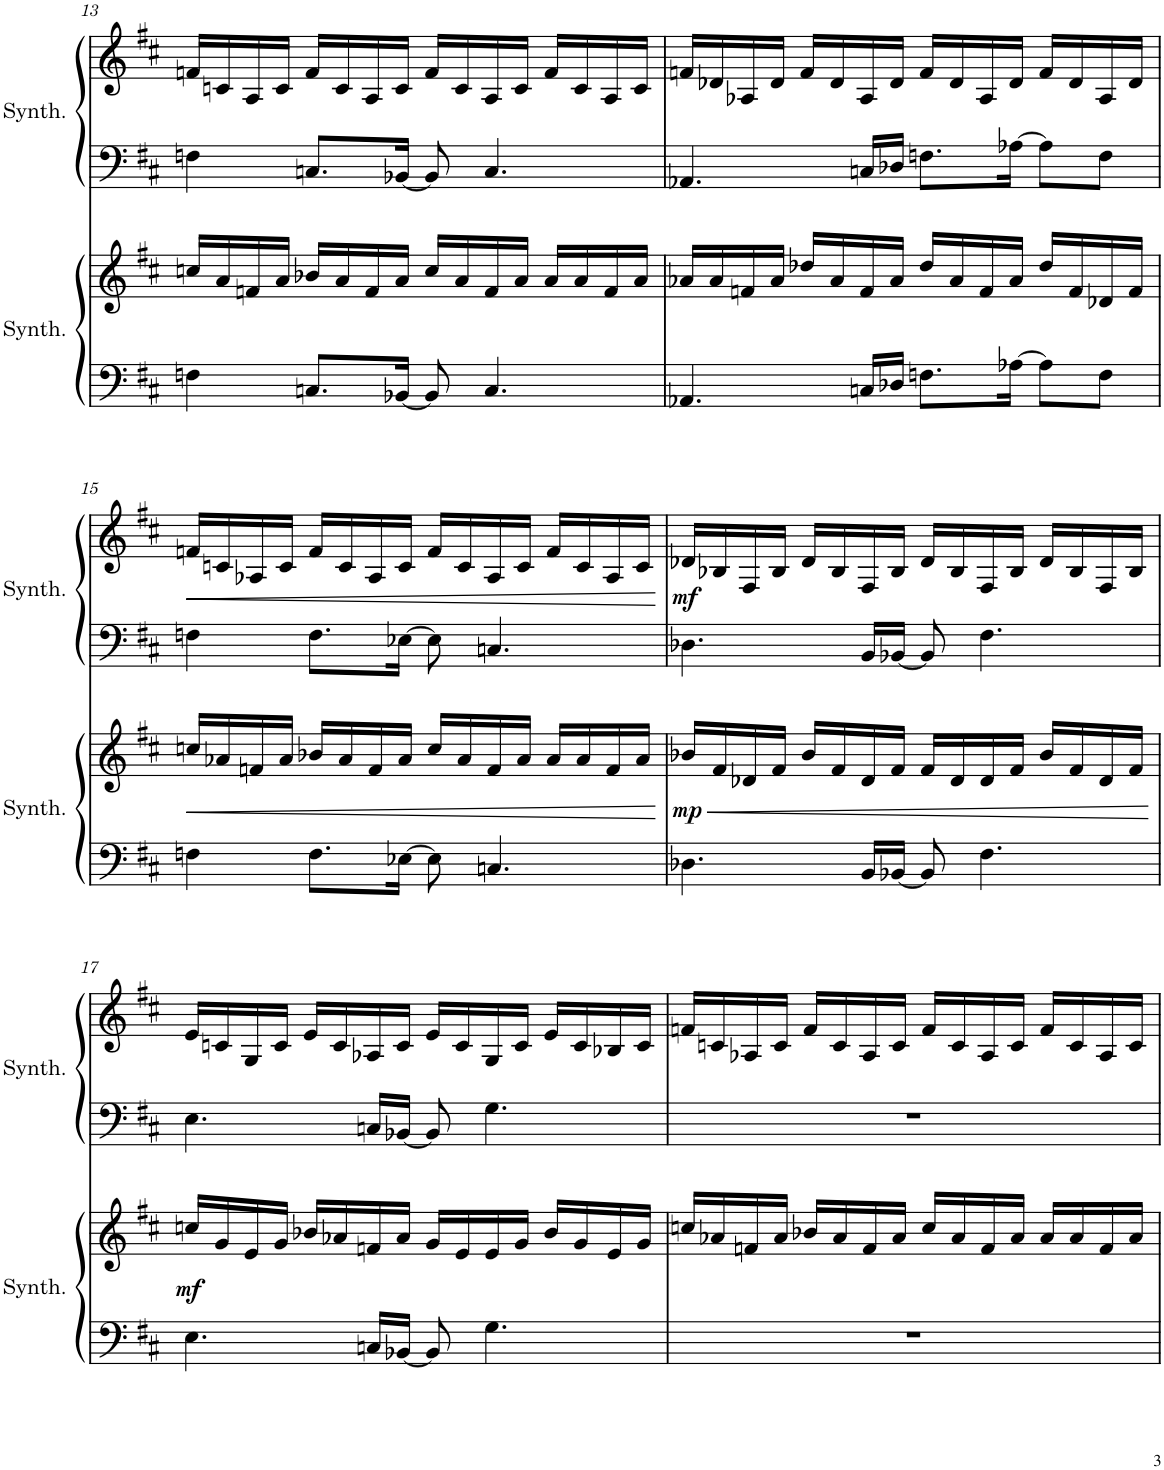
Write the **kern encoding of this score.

**kern	**kern	**dynam	**kern	**kern	**dynam
*part2	*part2	*part2	*part1	*part1	*part1
*staff4	*staff3	*staff3/4	*staff2	*staff1	*staff1/2
*I"Square Synthesizer	*	*	*I"Square Synthesizer	*	*
*I'Synth.	*	*	*I'Synth.	*	*
!!LO:PB:g=z
*clefF4	*clefG2	*	*clefF4	*clefG2	*
*k[f#c#]	*k[f#c#]	*	*k[f#c#]	*k[f#c#]	*
*M4/4	*M4/4	*	*M4/4	*M4/4	*
=13	=13	=13	=13	=13	=13
4Fn\	16ccn/LL	.	4Fn\	16fn/LL	.
.	16a/	.	.	16cn/	.
.	16fn/	.	.	16A/	.
.	16a/JJ	.	.	16c/JJ	.
8.Cn/L	16b-X/LL	.	8.Cn/L	16f/LL	.
.	16a/	.	.	16c/	.
.	16f/	.	.	16A/	.
[16BB-X/Jk	16a/JJ	.	[16BB-X/Jk	16c/JJ	.
8BB-/]	16cc/LL	.	8BB-/]	16f/LL	.
.	16a/	.	.	16c/	.
4.C/	16f/	.	4.C/	16A/	.
.	16a/JJ	.	.	16c/JJ	.
.	16a/LL	.	.	16f/LL	.
.	16a/	.	.	16c/	.
.	16f/	.	.	16A/	.
.	16a/JJ	.	.	16c/JJ	.
=14	=14	=14	=14	=14	=14
4.AA-X/	16a-X/LL	.	4.AA-X/	16fn/LL	.
.	16a-/	.	.	16d-X/	.
.	16fn/	.	.	16A-X/	.
.	16a-/JJ	.	.	16d-/JJ	.
.	16dd-X/LL	.	.	16f/LL	.
.	16a-/	.	.	16d-/	.
16Cn/LL	16f/	.	16Cn/LL	16A-/	.
16D-X/JJ	16a-/JJ	.	16D-X/JJ	16d-/JJ	.
8.Fn\L	16dd-/LL	.	8.Fn\L	16f/LL	.
.	16a-/	.	.	16d-/	.
.	16f/	.	.	16A-/	.
[16A-X\Jk	16a-/JJ	.	[16A-X\Jk	16d-/JJ	.
8A-\L]	16dd-/LL	.	8A-\L]	16f/LL	.
.	16f/	.	.	16d-/	.
8F\J	16d-X/	.	8F\J	16A-/	.
.	16f/JJ	.	.	16d-/JJ	.
!!LO:LB:g=z
=15	=15	=15	=15	=15	=15
!	!	!LO:HP:b	!	!	!LO:HP:b
4Fn\	16ccn/LL	<	4Fn\	16fn/LL	<
.	16a-X/	.	.	16cn/	.
.	16fn/	.	.	16A-X/	.
.	16a-/JJ	.	.	16c/JJ	.
8.F\L	16b-X/LL	.	8.F\L	16f/LL	.
.	16a-/	.	.	16c/	.
.	16f/	.	.	16A-/	.
[16E-X\Jk	16a-/JJ	.	[16E-X\Jk	16c/JJ	.
8E-\]	16cc/LL	.	8E-\]	16f/LL	.
.	16a-/	.	.	16c/	.
4.Cn/	16f/	.	4.Cn/	16A-/	.
.	16a-/JJ	.	.	16c/JJ	.
.	16a-/LL	.	.	16f/LL	.
.	16a-/	.	.	16c/	.
.	16f/	.	.	16A-/	.
.	16a-/JJ	.	.	16c/JJ	.
.	.	[	.	.	[
=16	=16	=16	=16	=16	=16
!	!	!LO:HP:b	!	!	!
!	!	!LO:DY:n=1:b	!	!	!LO:DY:b
4.D-X\	16b-X/LL	< mp	4.D-X\	16d-X/LL	mf
.	16f#/	.	.	16B-X/	.
.	16d-X/	.	.	16F#/	.
.	16f#/JJ	.	.	16B-/JJ	.
.	16b-/LL	.	.	16d-/LL	.
.	16f#/	.	.	16B-/	.
16BB/LL	16d-/	.	16BB/LL	16F#/	.
[16BB-X/JJ	16f#/JJ	.	[16BB-X/JJ	16B-/JJ	.
8BB-/]	16f#/LL	.	8BB-/]	16d-/LL	.
.	16d-/	.	.	16B-/	.
4.F#\	16d-/	.	4.F#\	16F#/	.
.	16f#/JJ	.	.	16B-/JJ	.
.	16b-/LL	.	.	16d-/LL	.
.	16f#/	.	.	16B-/	.
.	16d-/	.	.	16F#/	.
.	16f#/JJ	.	.	16B-/JJ	.
.	.	[	.	.	.
!!LO:LB:g=z
=17	=17	=17	=17	=17	=17
!	!	!LO:DY:b	!	!	!
4.E\	16ccn/LL	mf	4.E\	16e/LL	.
.	16g/	.	.	16cn/	.
.	16e/	.	.	16G/	.
.	16g/JJ	.	.	16c/JJ	.
.	16b-X/LL	.	.	16e/LL	.
.	16a-X/	.	.	16c/	.
16Cn/LL	16fn/	.	16Cn/LL	16A-X/	.
[16BB-X/JJ	16a-/JJ	.	[16BB-X/JJ	16c/JJ	.
8BB-/]	16g/LL	.	8BB-/]	16e/LL	.
.	16e/	.	.	16c/	.
4.G\	16e/	.	4.G\	16G/	.
.	16g/JJ	.	.	16c/JJ	.
.	16b-/LL	.	.	16e/LL	.
.	16g/	.	.	16c/	.
.	16e/	.	.	16B-X/	.
.	16g/JJ	.	.	16c/JJ	.
=18	=18	=18	=18	=18	=18
1r	16ccn/LL	.	1r	16fn/LL	.
.	16a-X/	.	.	16cn/	.
.	16fn/	.	.	16A-X/	.
.	16a-/JJ	.	.	16c/JJ	.
.	16b-X/LL	.	.	16f/LL	.
.	16a-/	.	.	16c/	.
.	16f/	.	.	16A-/	.
.	16a-/JJ	.	.	16c/JJ	.
.	16cc/LL	.	.	16f/LL	.
.	16a-/	.	.	16c/	.
.	16f/	.	.	16A-/	.
.	16a-/JJ	.	.	16c/JJ	.
.	16a-/LL	.	.	16f/LL	.
.	16a-/	.	.	16c/	.
.	16f/	.	.	16A-/	.
.	16a-/JJ	.	.	16c/JJ	.
=	=	=	=	=	=
*-	*-	*-	*-	*-	*-
